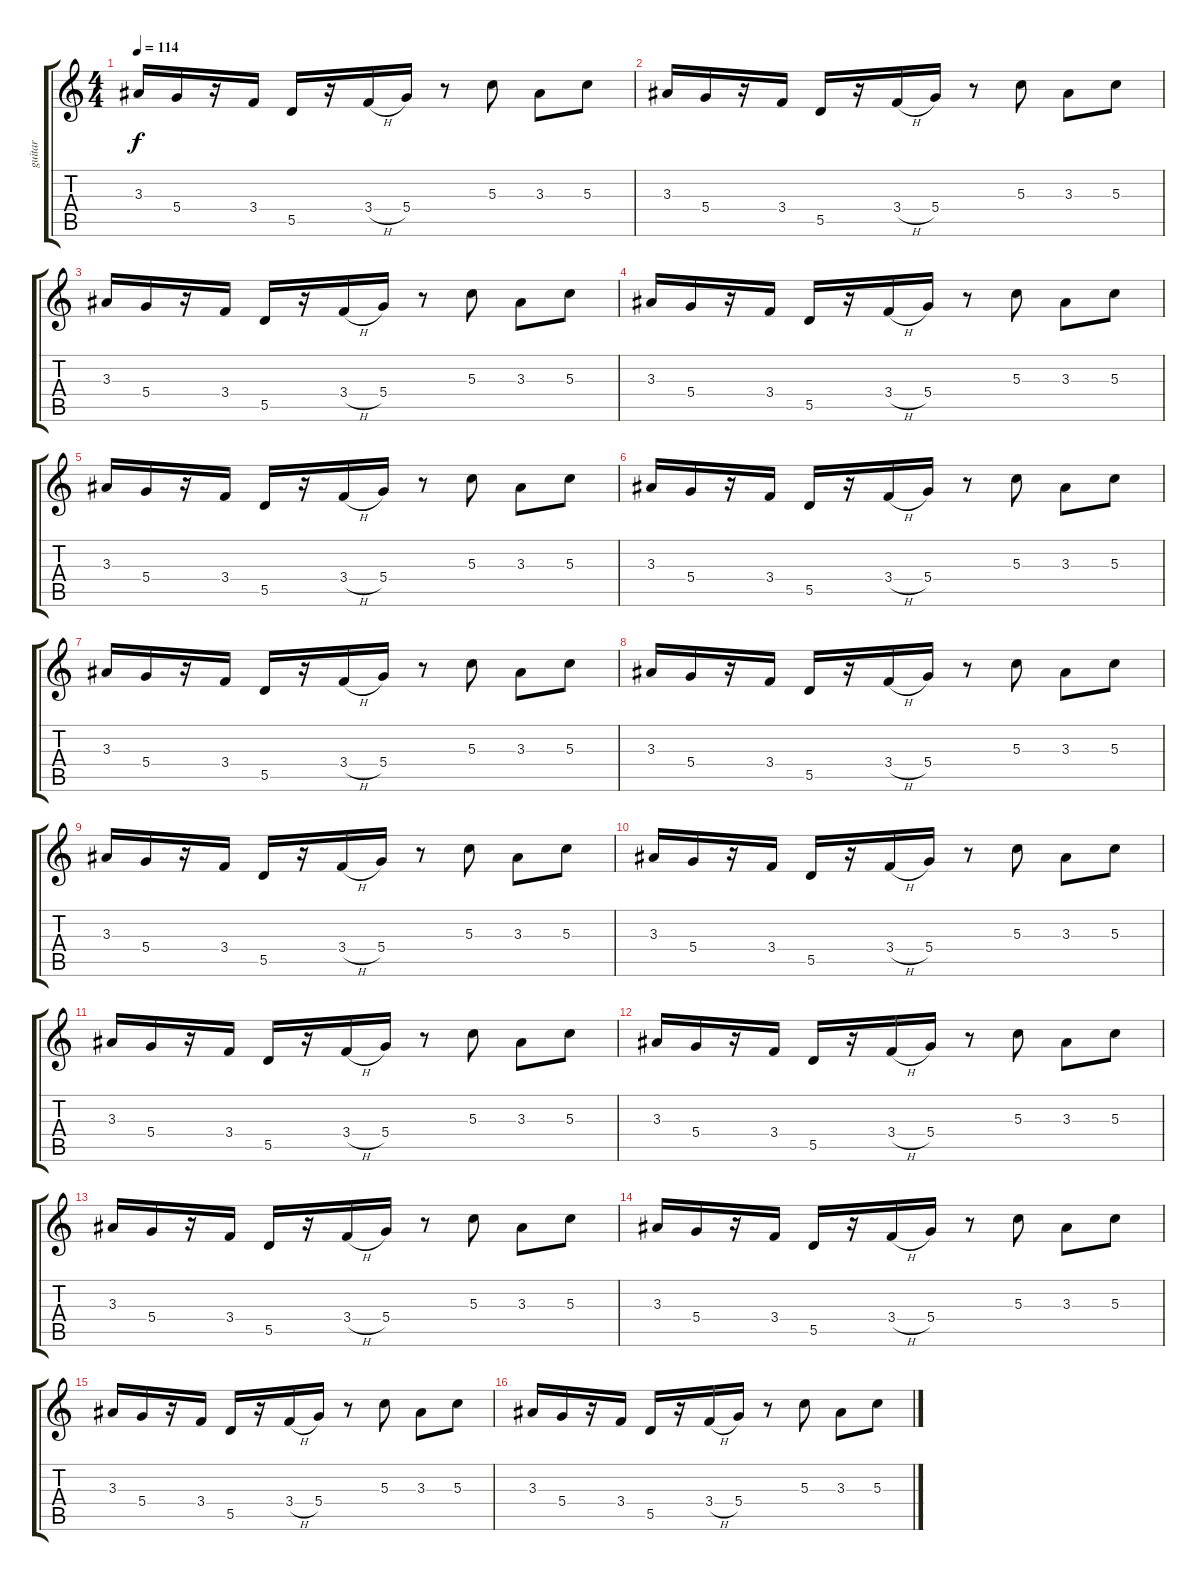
\track ("guitar" "guitar") {instrument overdrivenguitar}
\staff {score tabs}
\tuning (E4 B3 G3 D3 A2 E2) {hide}
\ts (4 4)
\tempo 114
\clef g2
\ks c
3.3.16{dy f} 5.4.16 r.16 3.4.16 5.5.16 r.16 3.4{h}.16 5.4.16 r.8 5.3.8 3.3.8 5.3.8 |
3.3.16 5.4.16 r.16 3.4.16 5.5.16 r.16 3.4{h}.16 5.4.16 r.8 5.3.8 3.3.8 5.3.8 |
3.3.16 5.4.16 r.16 3.4.16 5.5.16 r.16 3.4{h}.16 5.4.16 r.8 5.3.8 3.3.8 5.3.8 |
3.3.16 5.4.16 r.16 3.4.16 5.5.16 r.16 3.4{h}.16 5.4.16 r.8 5.3.8 3.3.8 5.3.8 |
3.3.16 5.4.16 r.16 3.4.16 5.5.16 r.16 3.4{h}.16 5.4.16 r.8 5.3.8 3.3.8 5.3.8 |
3.3.16 5.4.16 r.16 3.4.16 5.5.16 r.16 3.4{h}.16 5.4.16 r.8 5.3.8 3.3.8 5.3.8 |
3.3.16 5.4.16 r.16 3.4.16 5.5.16 r.16 3.4{h}.16 5.4.16 r.8 5.3.8 3.3.8 5.3.8 |
3.3.16 5.4.16 r.16 3.4.16 5.5.16 r.16 3.4{h}.16 5.4.16 r.8 5.3.8 3.3.8 5.3.8 |
3.3.16 5.4.16 r.16 3.4.16 5.5.16 r.16 3.4{h}.16 5.4.16 r.8 5.3.8 3.3.8 5.3.8 |
3.3.16 5.4.16 r.16 3.4.16 5.5.16 r.16 3.4{h}.16 5.4.16 r.8 5.3.8 3.3.8 5.3.8 |
3.3.16 5.4.16 r.16 3.4.16 5.5.16 r.16 3.4{h}.16 5.4.16 r.8 5.3.8 3.3.8 5.3.8 |
3.3.16 5.4.16 r.16 3.4.16 5.5.16 r.16 3.4{h}.16 5.4.16 r.8 5.3.8 3.3.8 5.3.8 |
3.3.16 5.4.16 r.16 3.4.16 5.5.16 r.16 3.4{h}.16 5.4.16 r.8 5.3.8 3.3.8 5.3.8 |
3.3.16 5.4.16 r.16 3.4.16 5.5.16 r.16 3.4{h}.16 5.4.16 r.8 5.3.8 3.3.8 5.3.8 |
3.3.16 5.4.16 r.16 3.4.16 5.5.16 r.16 3.4{h}.16 5.4.16 r.8 5.3.8 3.3.8 5.3.8 |
3.3.16 5.4.16 r.16 3.4.16 5.5.16 r.16 3.4{h}.16 5.4.16 r.8 5.3.8 3.3.8 5.3.8
